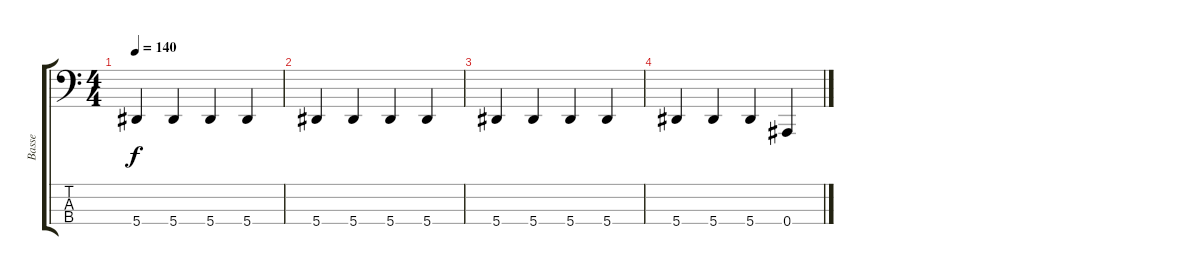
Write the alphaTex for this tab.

\track ("Basse" "Basse") {instrument electricbasspick}
\staff {score tabs}
\tuning (Db2 Ab1 Eb1 Bb0) {hide}
\ts (4 4)
\tempo 140
\clef f4
\ks c
5.4.4{dy f} 5.4.4 5.4.4 5.4.4 |
5.4.4 5.4.4 5.4.4 5.4.4 |
5.4.4 5.4.4 5.4.4 5.4.4 |
5.4.4 5.4.4 5.4.4 0.4.4
